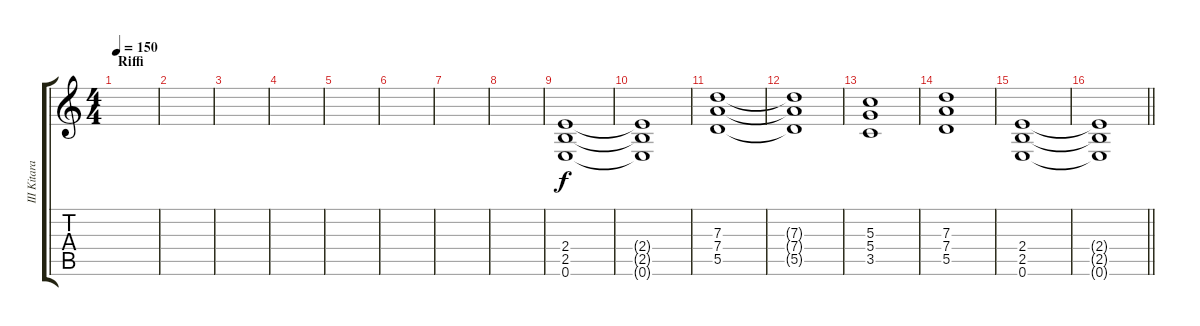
\track ("III Kitara" "III Kitara") {instrument distortionguitar}
\staff {score tabs}
\tuning (E4 B3 G3 D3 A2 E2) {hide}
\ts (4 4)
\section ("" "Riffi")
\tempo 150
\clef g2
\ks c
|
|
|
|
|
|
|
|
(2.4 2.5 0.6).1 |
(2.4{t} 2.5{t} 0.6{t}).1 |
(7.3 7.4 5.5).1 |
(7.3{t} 7.4{t} 5.5{t}).1 |
(5.3 5.4 3.5).1 |
(7.3 7.4 5.5).1 |
(2.4 2.5 0.6).1 |
\barLineRight lightlight
(2.4{t} 2.5{t} 0.6{t}).1
